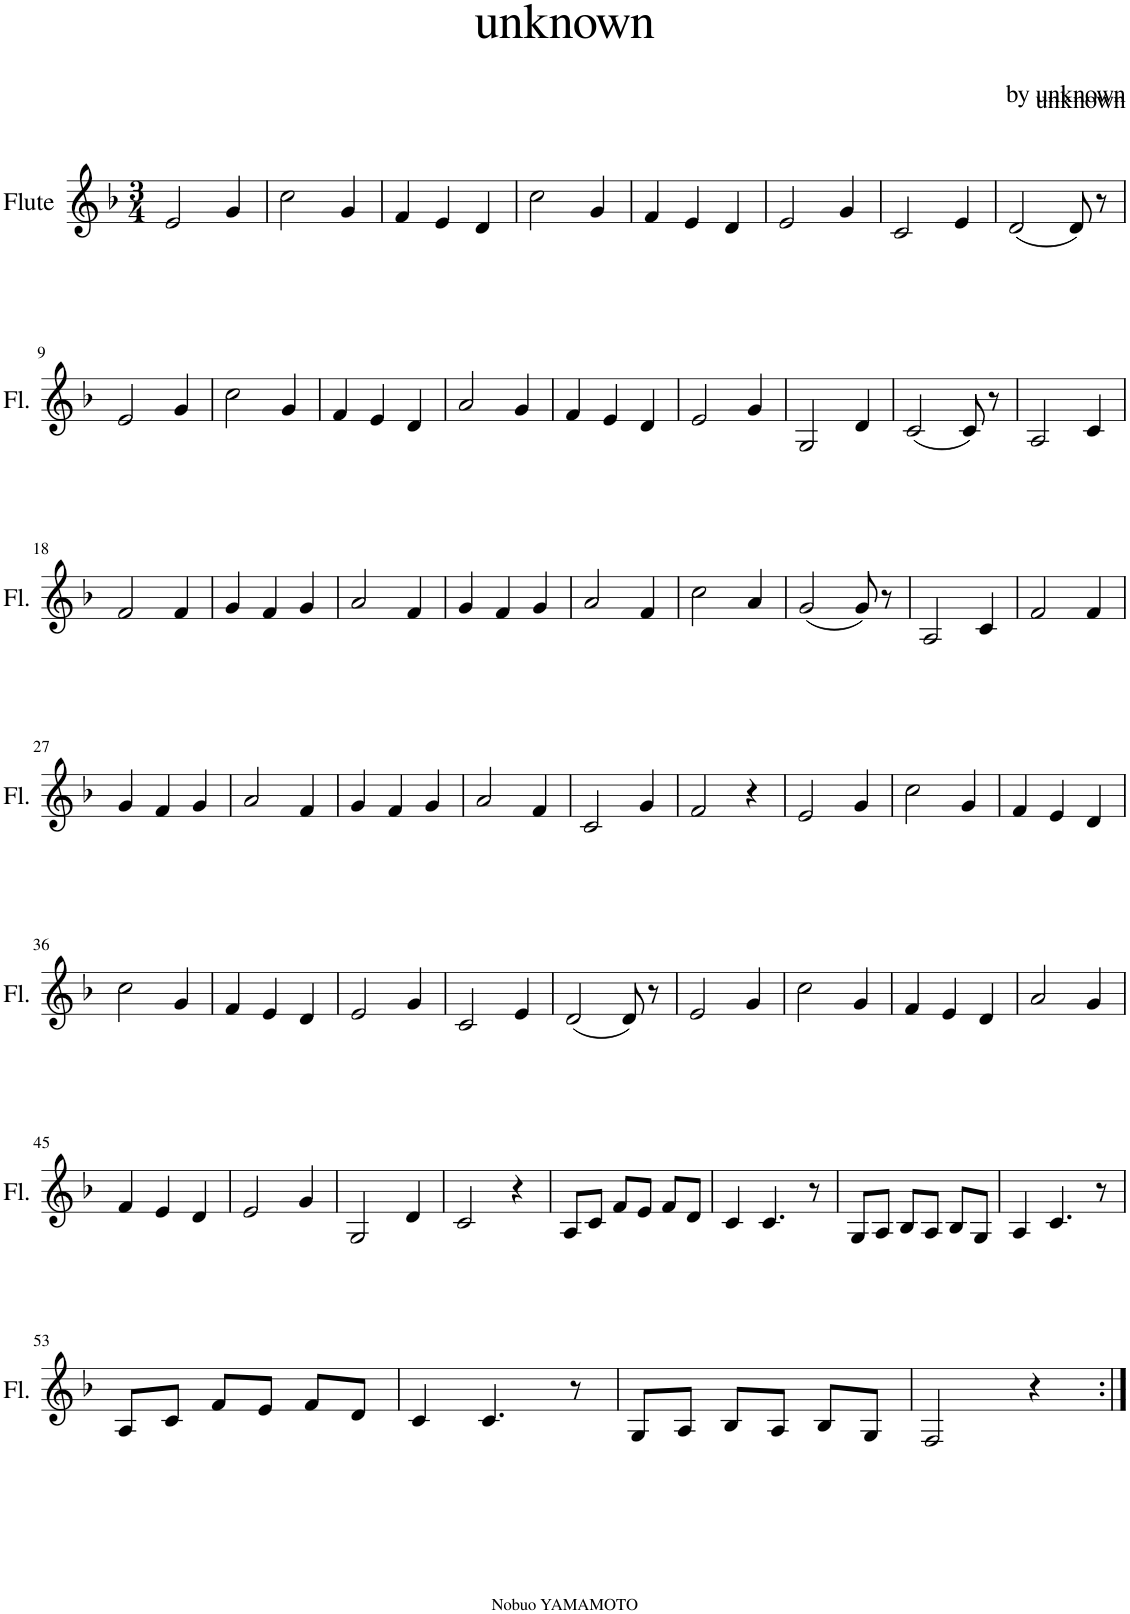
**kern
*part1
*staff1
*I"Flute
*I'Fl.
*clefG2
*k[b-]
*M3/4
=1
2e/
4g/
=2
2cc\
4g/
=3
4f/
4e/
4d/
=4
2cc\
4g/
=5
4f/
4e/
4d/
=6
2e/
4g/
=7
2c/
4e/
=8
(2d/
8d/)
8r
!!LO:LB:g=z
=9
2e/
4g/
=10
2cc\
4g/
=11
4f/
4e/
4d/
=12
2a/
4g/
=13
4f/
4e/
4d/
=14
2e/
4g/
=15
2G/
4d/
=16
(2c/
8c/)
8r
=17
2A/
4c/
!!LO:LB:g=z
=18
2f/
4f/
=19
4g/
4f/
4g/
=20
2a/
4f/
=21
4g/
4f/
4g/
=22
2a/
4f/
=23
2cc\
4a/
=24
(2g/
8g/)
8r
=25
2A/
4c/
=26
2f/
4f/
!!LO:LB:g=z
=27
4g/
4f/
4g/
=28
2a/
4f/
=29
4g/
4f/
4g/
=30
2a/
4f/
=31
2c/
4g/
=32
2f/
4r
=33
2e/
4g/
=34
2cc\
4g/
=35
4f/
4e/
4d/
!!LO:LB:g=z
=36
2cc\
4g/
=37
4f/
4e/
4d/
=38
2e/
4g/
=39
2c/
4e/
=40
(2d/
8d/)
8r
=41
2e/
4g/
=42
2cc\
4g/
=43
4f/
4e/
4d/
=44
2a/
4g/
!!LO:LB:g=z
=45
4f/
4e/
4d/
=46
2e/
4g/
=47
2G/
4d/
=48
2c/
4r
=49
8A/L
8c/J
8f/L
8e/J
8f/L
8d/J
=50
4c/
4.c/
8r
=51
8G/L
8A/J
8B-/L
8A/J
8B-/L
8G/J
=52
4A/
4.c/
8r
!!LO:LB:g=z
=53
8A/L
8c/J
8f/L
8e/J
8f/L
8d/J
=54
4c/
4.c/
8r
=55
8G/L
8A/J
8B-/L
8A/J
8B-/L
8G/J
=56
2F/
4r
=:|!
*-
